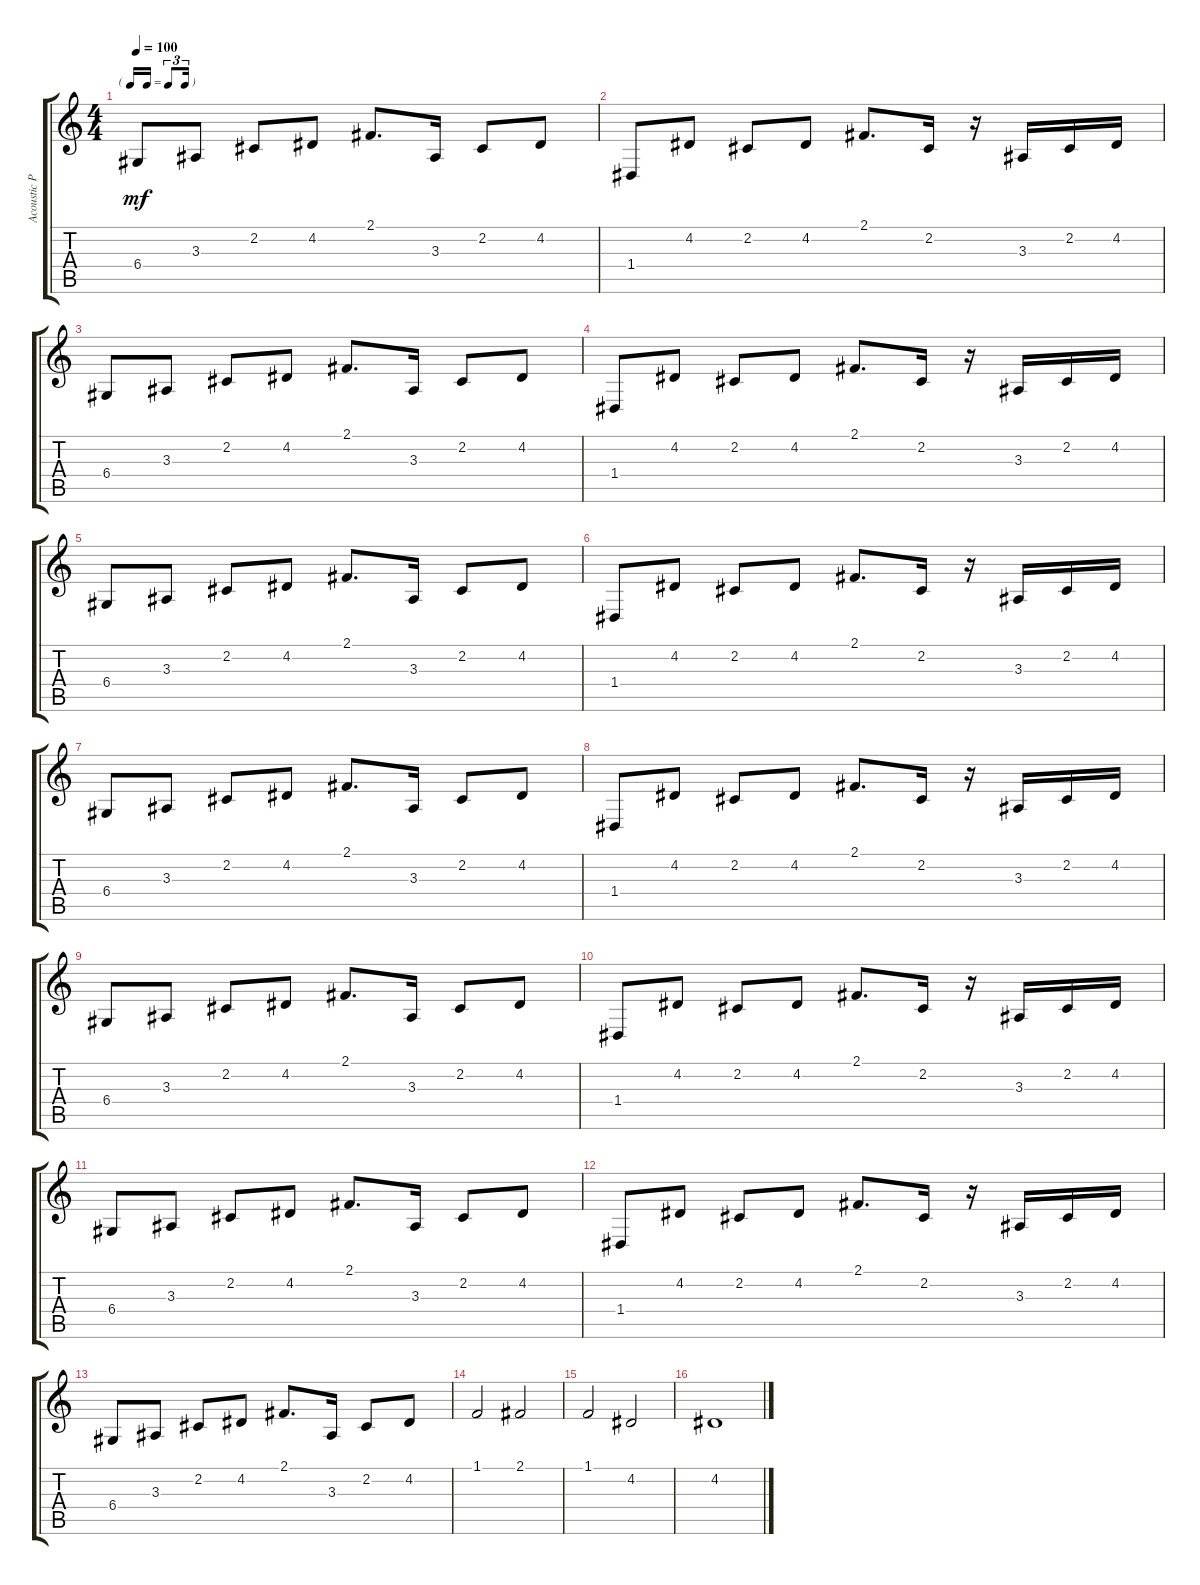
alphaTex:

\track ("Acoustic Piano (Staff 1)" "Acoustic P") {instrument acousticgrandpiano}
\staff {score tabs}
\tuning (E4 B3 G3 D3 A2 E2) {hide}
\ts (4 4)
\tf triplet16th
\tempo 100
\clef g2
\ks c
6.4.8{dy mf} 3.3.8 2.2.8 4.2.8 2.1.8{d} 3.3.16 2.2.8 4.2.8 |
1.4.8 4.2.8 2.2.8 4.2.8 2.1.8{d} 2.2.16 r.16 3.3.16 2.2.16 4.2.16 |
6.4.8 3.3.8 2.2.8 4.2.8 2.1.8{d} 3.3.16 2.2.8 4.2.8 |
1.4.8 4.2.8 2.2.8 4.2.8 2.1.8{d} 2.2.16 r.16 3.3.16 2.2.16 4.2.16 |
6.4.8 3.3.8 2.2.8 4.2.8 2.1.8{d} 3.3.16 2.2.8 4.2.8 |
1.4.8 4.2.8 2.2.8 4.2.8 2.1.8{d} 2.2.16 r.16 3.3.16 2.2.16 4.2.16 |
6.4.8 3.3.8 2.2.8 4.2.8 2.1.8{d} 3.3.16 2.2.8 4.2.8 |
1.4.8 4.2.8 2.2.8 4.2.8 2.1.8{d} 2.2.16 r.16 3.3.16 2.2.16 4.2.16 |
6.4.8 3.3.8 2.2.8 4.2.8 2.1.8{d} 3.3.16 2.2.8 4.2.8 |
1.4.8 4.2.8 2.2.8 4.2.8 2.1.8{d} 2.2.16 r.16 3.3.16 2.2.16 4.2.16 |
6.4.8 3.3.8 2.2.8 4.2.8 2.1.8{d} 3.3.16 2.2.8 4.2.8 |
1.4.8 4.2.8 2.2.8 4.2.8 2.1.8{d} 2.2.16 r.16 3.3.16 2.2.16 4.2.16 |
6.4.8 3.3.8 2.2.8 4.2.8 2.1.8{d} 3.3.16 2.2.8 4.2.8 |
1.1.2 2.1.2 |
1.1.2 4.2.2 |
4.2.1
